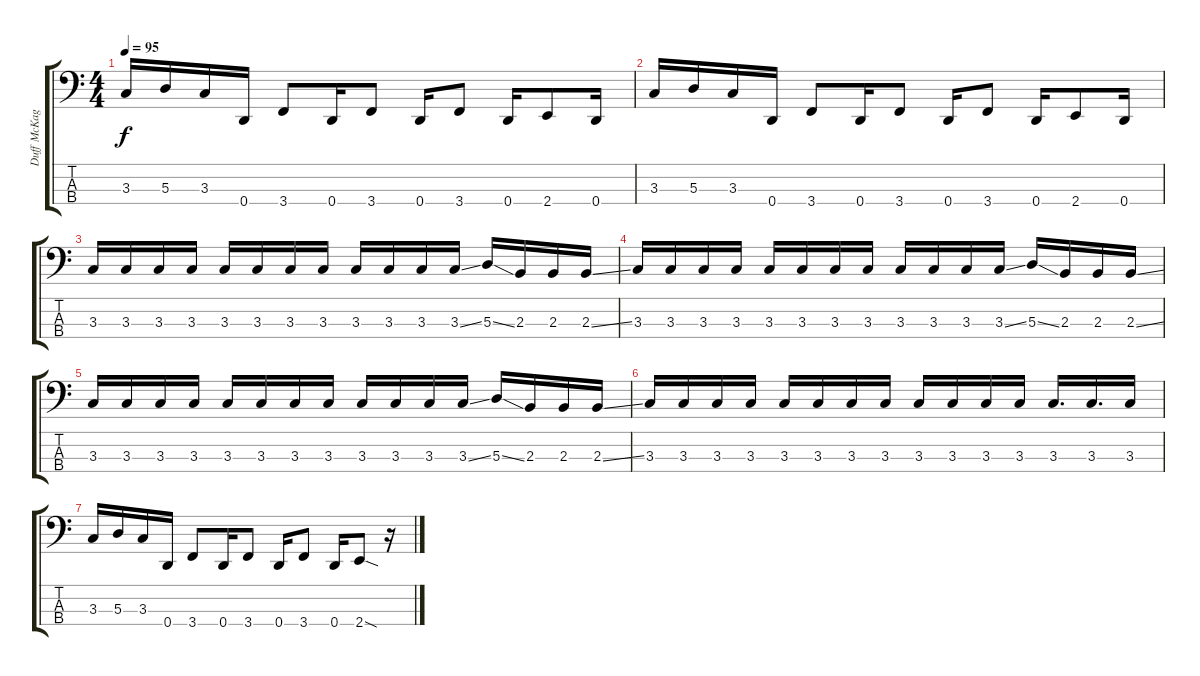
\track ("Duff McKagan" "Duff McKag") {instrument electricbassfinger}
\staff {score tabs}
\tuning (G2 D2 A1 D1) {hide}
\ts (4 4)
\tempo 95
\clef f4
\ks c
3.3.16{dy f} 5.3.16 3.3.16 0.4.16 3.4.8 0.4.16 3.4.8 0.4.16 3.4.8 0.4.16 2.4.8 0.4.16 |
3.3.16 5.3.16 3.3.16 0.4.16 3.4.8 0.4.16 3.4.8 0.4.16 3.4.8 0.4.16 2.4.8 0.4.16 |
3.3.16 3.3.16 3.3.16 3.3.16 3.3.16 3.3.16 3.3.16 3.3.16 3.3.16 3.3.16 3.3.16 3.3{ss}.16 5.3{ss}.16 2.3.16 2.3.16 2.3{ss}.16 |
3.3.16 3.3.16 3.3.16 3.3.16 3.3.16 3.3.16 3.3.16 3.3.16 3.3.16 3.3.16 3.3.16 3.3{ss}.16 5.3{ss}.16 2.3.16 2.3.16 2.3{ss}.16 |
3.3.16 3.3.16 3.3.16 3.3.16 3.3.16 3.3.16 3.3.16 3.3.16 3.3.16 3.3.16 3.3.16 3.3{ss}.16 5.3{ss}.16 2.3.16 2.3.16 2.3{ss}.16 |
3.3.16 3.3.16 3.3.16 3.3.16 3.3.16 3.3.16 3.3.16 3.3.16 3.3.16 3.3.16 3.3.16 3.3.16 3.3.16{d} 3.3.16{d} 3.3.16 |
3.3.16 5.3.16 3.3.16 0.4.16 3.4.8 0.4.16 3.4.8 0.4.16 3.4.8 0.4.16 2.4{sod}.8 r.16
